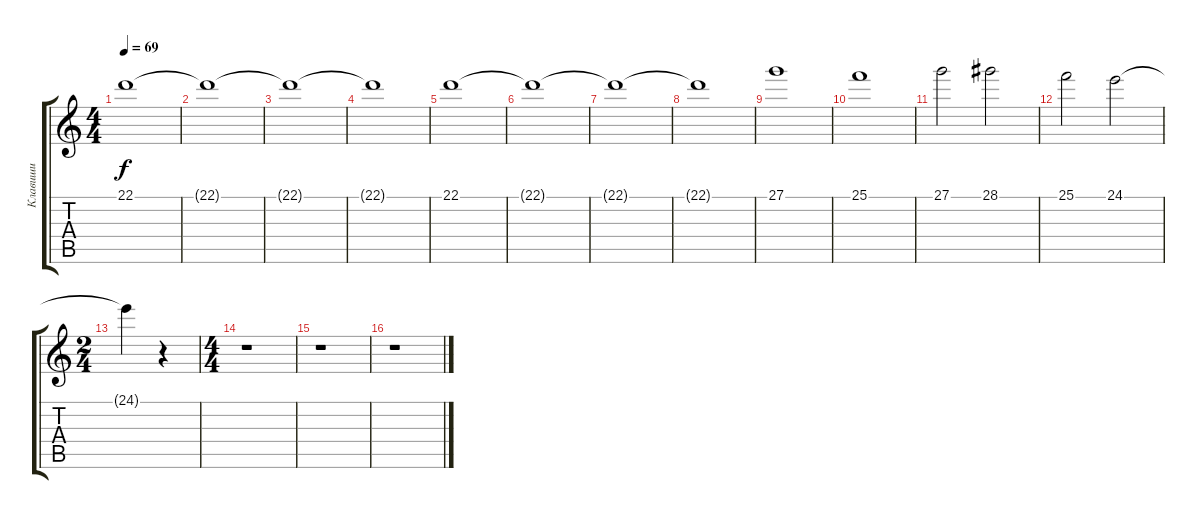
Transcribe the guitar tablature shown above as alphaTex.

\track ("Клавиши" "Клавиши") {instrument stringensemble1}
\staff {score tabs}
\tuning (E4 B3 G3 D3 A2 E2) {hide}
\ts (4 4)
\tempo 69
\clef g2
\ks c
22.1.1{dy f instrument stringensemble1} |
22.1{t}.1 |
22.1{t}.1 |
22.1{t}.1 |
22.1.1 |
22.1{t}.1 |
22.1{t}.1 |
22.1{t}.1 |
27.1.1 |
25.1.1 |
27.1.2 28.1.2 |
25.1.2 24.1.2 |
\ts (2 4)
24.1{t}.4 r.4 |
\ts (4 4)
r.1 |
r.1 |
r.1
